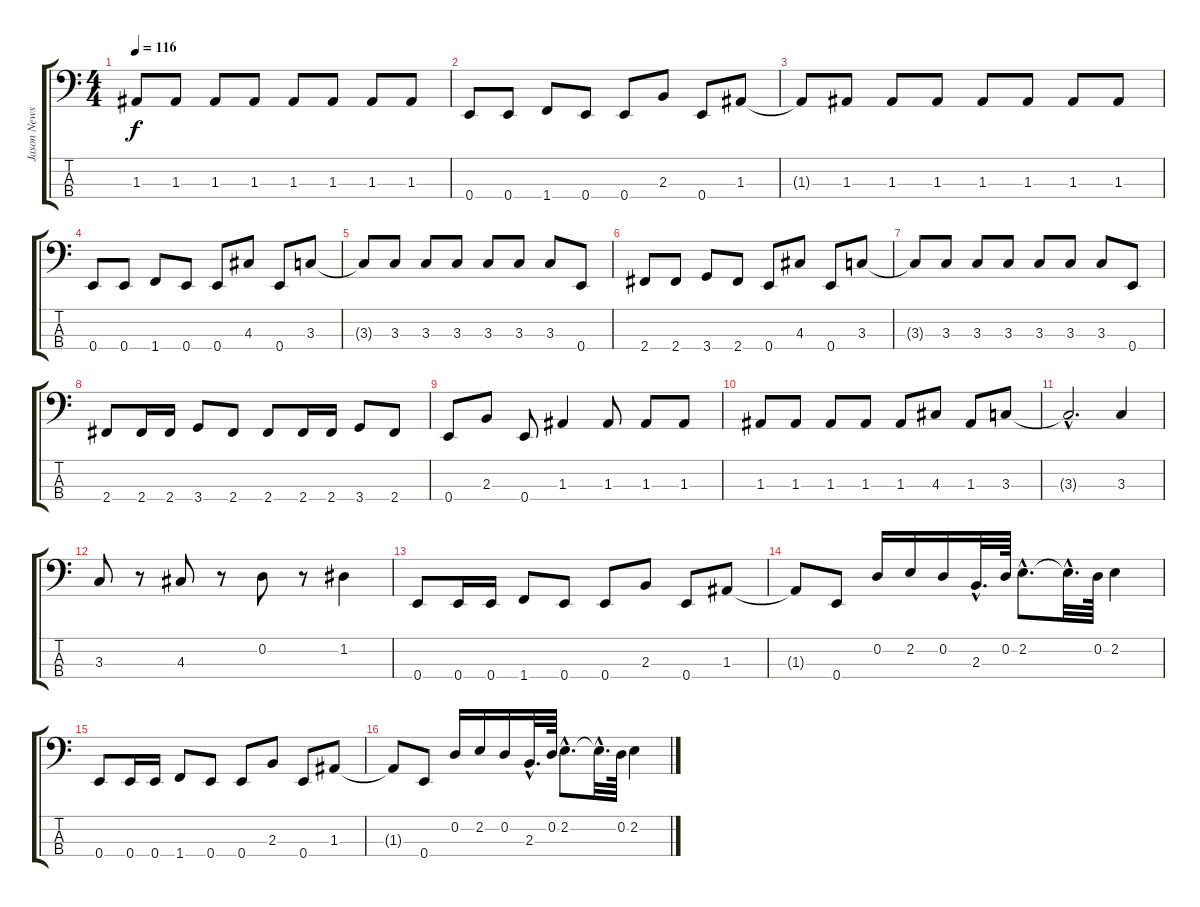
\track ("Jason Newsted" "Jason News") {instrument slapbass1}
\staff {score tabs}
\tuning (G2 D2 A1 E1) {hide}
\ts (4 4)
\tempo 116
\clef f4
\ks c
1.3{t}.8{dy f} 1.3.8 1.3.8 1.3.8 1.3.8 1.3.8 1.3.8 1.3.8 |
0.4.8 0.4.8 1.4.8 0.4.8 0.4.8 2.3.8 0.4.8 1.3.8 |
1.3{t}.8 1.3.8 1.3.8 1.3.8 1.3.8 1.3.8 1.3.8 1.3.8 |
0.4.8 0.4.8 1.4.8 0.4.8 0.4.8 4.3.8 0.4.8 3.3.8 |
3.3{t}.8 3.3.8 3.3.8 3.3.8 3.3.8 3.3.8 3.3.8 0.4.8 |
2.4.8 2.4.8 3.4.8 2.4.8 0.4.8 4.3.8 0.4.8 3.3.8 |
3.3{t}.8 3.3.8 3.3.8 3.3.8 3.3.8 3.3.8 3.3.8 0.4.8 |
2.4.8 2.4.16 2.4.16 3.4.8 2.4.8 2.4.8 2.4.16 2.4.16 3.4.8 2.4.8 |
0.4.8 2.3.8 0.4.8 1.3.4 1.3.8 1.3.8 1.3.8 |
1.3.8 1.3.8 1.3.8 1.3.8 1.3.8 4.3.8 1.3.8 3.3.8 |
3.3{hac t}.2{d} 3.3.4 |
3.3.8 r.8 4.3.8 r.8 0.2.8 r.8 1.2.4 |
0.4.8 0.4.16 0.4.16 1.4.8 0.4.8 0.4.8 2.3.8 0.4.8 1.3.8 |
1.3{t}.8 0.4.8 0.2.16 2.2.16 0.2.16 2.3{hac}.32{d} 0.2.64 2.2{hac}.8{d} 2.2{hac t}.32{d} 0.2.64 2.2.4 |
0.4.8 0.4.16 0.4.16 1.4.8 0.4.8 0.4.8 2.3.8 0.4.8 1.3.8 |
1.3{t}.8 0.4.8 0.2.16 2.2.16 0.2.16 2.3{hac}.32{d} 0.2.64 2.2{hac}.8{d} 2.2{hac t}.32{d} 0.2.64 2.2.4
